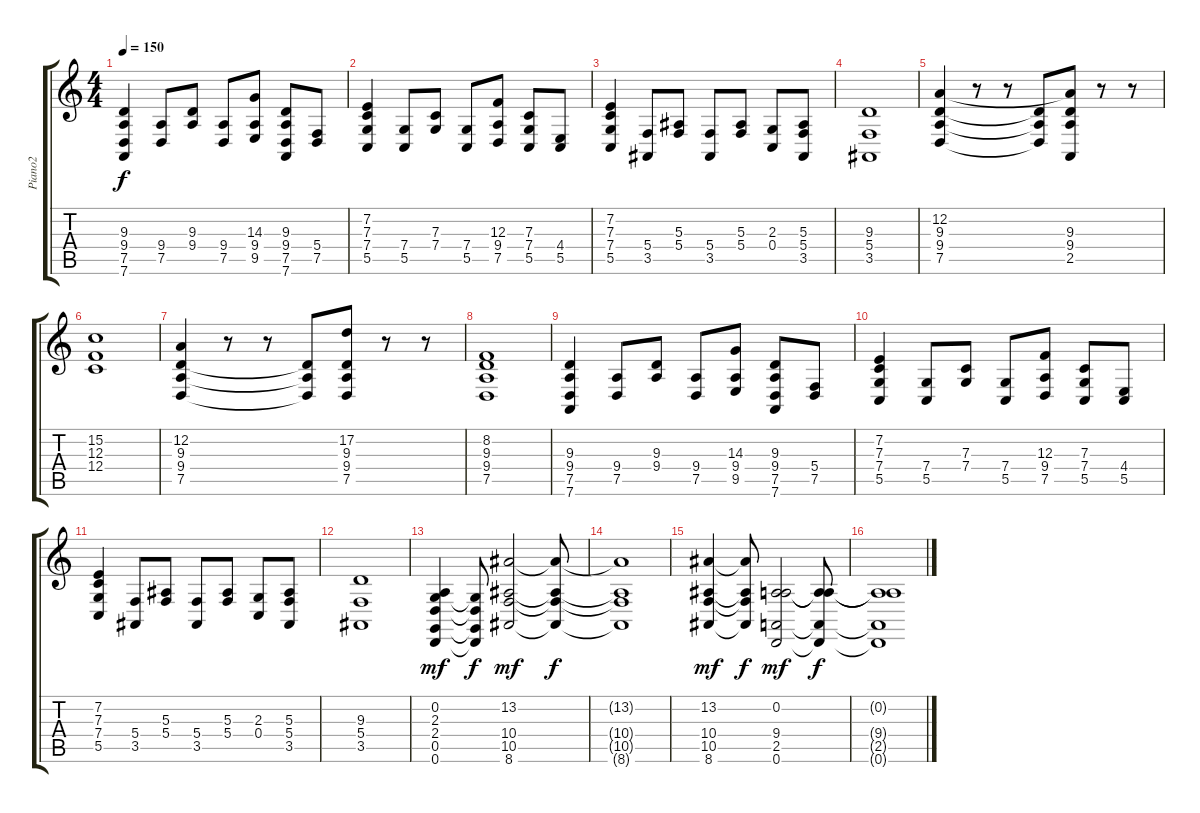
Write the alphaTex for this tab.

\track ("Piano2" "Piano2") {instrument acousticgrandpiano}
\staff {score tabs}
\tuning (D4 A3 F3 C3 G2 D2) {hide}
\ts (4 4)
\tempo 150
\clef g2
\ks c
(9.3 9.4 7.5 7.6).4{dy f} (9.4 7.5).8 (9.3 9.4).8 (9.4 7.5).8 (14.3 9.4 9.5).8 (9.3 9.4 7.5 7.6).8 (5.4 7.5).8 |
(7.2 7.3 7.4 5.5).4 (7.4 5.5).8 (7.3 7.4).8 (7.4 5.5).8 (12.3 9.4 7.5).8 (7.3 7.4 5.5).8 (4.4 5.5).8 |
(7.2 7.3 7.4 5.5).4 (5.4 3.5).8 (5.3 5.4).8 (5.4 3.5).8 (5.3 5.4).8 (2.3 0.4).8 (5.3 5.4 3.5).8 |
(9.3 5.4 3.5).1 |
(12.2 9.3 9.4 7.5).4 r.8 r.8 (9.3{t} 9.4{t} 7.5{t}).8 (12.2{t} 9.3 9.4 2.5).8 r.8 r.8 |
(15.2 12.3 12.4).1 |
(12.2 9.3 9.4 7.5).4 r.8 r.8 (9.3{t} 9.4{t} 7.5{t}).8 (17.2 9.3 9.4 7.5).8 r.8 r.8 |
(8.2 9.3 9.4 7.5).1 |
(9.3 9.4 7.5 7.6).4 (9.4 7.5).8 (9.3 9.4).8 (9.4 7.5).8 (14.3 9.4 9.5).8 (9.3 9.4 7.5 7.6).8 (5.4 7.5).8 |
(7.2 7.3 7.4 5.5).4 (7.4 5.5).8 (7.3 7.4).8 (7.4 5.5).8 (12.3 9.4 7.5).8 (7.3 7.4 5.5).8 (4.4 5.5).8 |
(7.2 7.3 7.4 5.5).4 (5.4 3.5).8 (5.3 5.4).8 (5.4 3.5).8 (5.3 5.4).8 (2.3 0.4).8 (5.3 5.4 3.5).8 |
(9.3 5.4 3.5).1 |
\ks aminor
(0.2 2.3 2.4 0.5 0.6).4{dy mf} (2.3{t} 2.4{t} 0.5{t} 0.6{t}).8{dy f} (13.2 10.4 10.5 8.6).2{dy mf} (13.2{t} 10.4{t} 10.5{t} 8.6{t}).8{dy f} |
(13.2{t} 10.4{t} 10.5{t} 8.6{t}).1 |
(13.2 10.4 10.5 8.6).4{dy mf} (13.2{t} 10.4{t} 10.5{t} 8.6{t}).8{dy f} (0.2 9.4 2.5 0.6).2{dy mf} (0.2{t} 9.4{t} 2.5{t} 0.6{t}).8{dy f} |
(0.2{t} 9.4{t} 2.5{t} 0.6{t}).1
